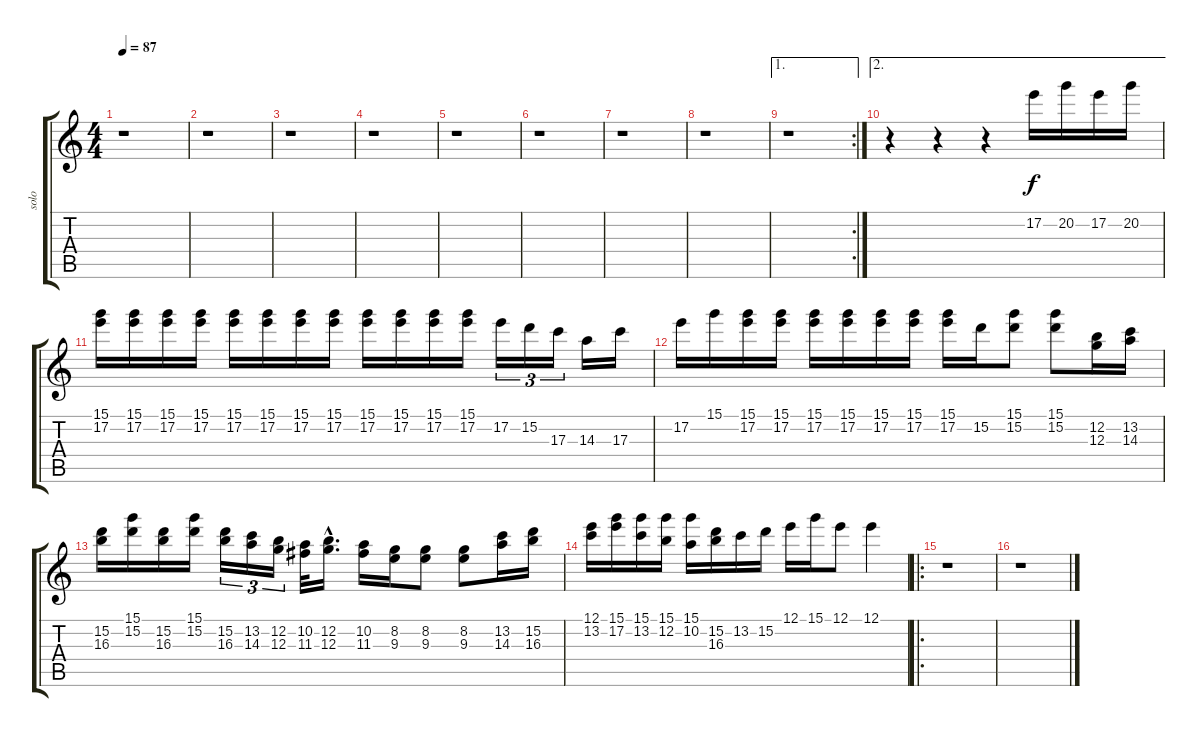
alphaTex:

\track ("solo" "solo") {instrument distortionguitar}
\staff {score tabs}
\tuning (E4 B3 G3 D3 A2 E2) {hide}
\ts (4 4)
\tempo 87
\clef g2
\ks c
r.1{dy f} |
r.1 |
r.1 |
r.1 |
r.1 |
r.1 |
r.1 |
r.1 |
\ae 1
\rc 2
r.1 |
\ae 2
r.4 r.4 r.4 17.2.16 20.2.16 17.2.16 20.2.16 |
(15.1 17.2).16 (15.1 17.2).16 (15.1 17.2).16 (15.1 17.2).16 (15.1 17.2).16 (15.1 17.2).16 (15.1 17.2).16 (15.1 17.2).16 (15.1 17.2).16 (15.1 17.2).16 (15.1 17.2).16 (15.1 17.2).16 17.2.16{tu (3 2)} 15.2.16{tu (3 2)} 17.3.16{tu (3 2)} 14.3.16 17.3.16 |
17.2.16 15.1.16 (15.1 17.2).16 (15.1 17.2).16 (15.1 17.2).16 (15.1 17.2).16 (15.1 17.2).16 (15.1 17.2).16 (15.1 17.2).16 15.2.16 (15.1 15.2).8 (15.1 15.2).8 (12.2 12.3).16 (13.2 14.3).16 |
(15.2 16.3).16 (15.1 15.2).16 (15.2 16.3).16 (15.1 15.2).16 (15.2 16.3).16{tu (3 2)} (13.2 14.3).16{tu (3 2)} (12.2 12.3).16{tu (3 2)} (10.2 11.3).32 (12.2{hac} 12.3{hac}).16{d} (10.2 11.3).16 (8.2 9.3).16 (8.2 9.3).8 (8.2 9.3).8 (13.2 14.3).16 (15.2 16.3).16 |
(12.1 13.2).16 (15.1 17.2).16 (15.1 13.2).16 (15.1 12.2).16 (15.1 10.2).16 (15.2 16.3).16 13.2.16 15.2.16 12.1.16 15.1.16 12.1.8 12.1.4 |
\ro
r.1 |
r.1
